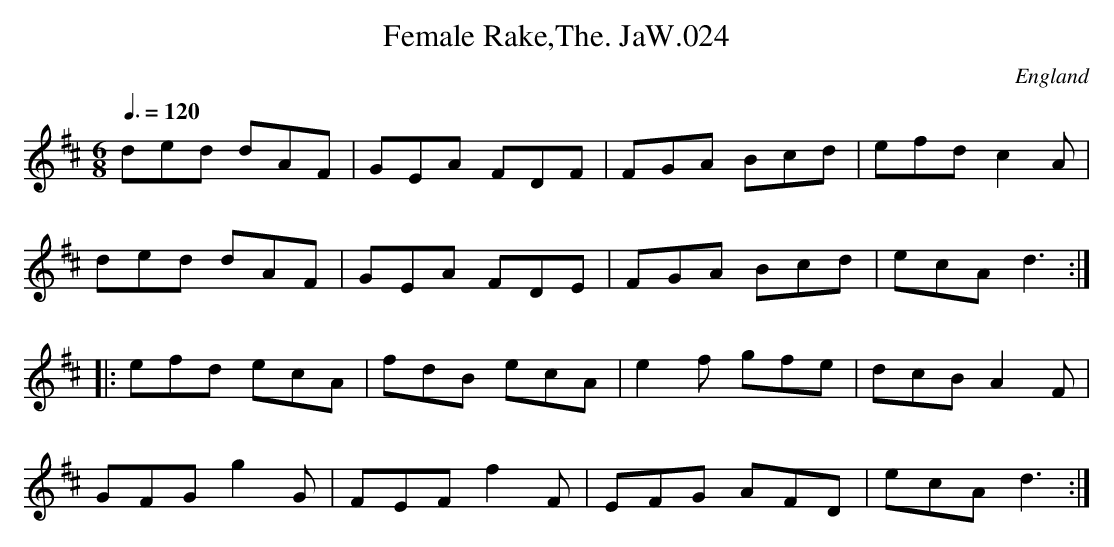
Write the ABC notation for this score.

X:1
T:Female Rake,The. JaW.024
M:6/8
O:England
Q:3/8=120
K:D
ded dAF|GEA FDF|FGA Bcd|efd c2A|!
ded dAF|GEA FDE|FGA Bcd|ecA d3:|!
|:efd ecA |fdB ecA|e2f gfe|dcB A2F|!
GFG g2G|FEF f2F|EFG AFD|ecA d3:|
